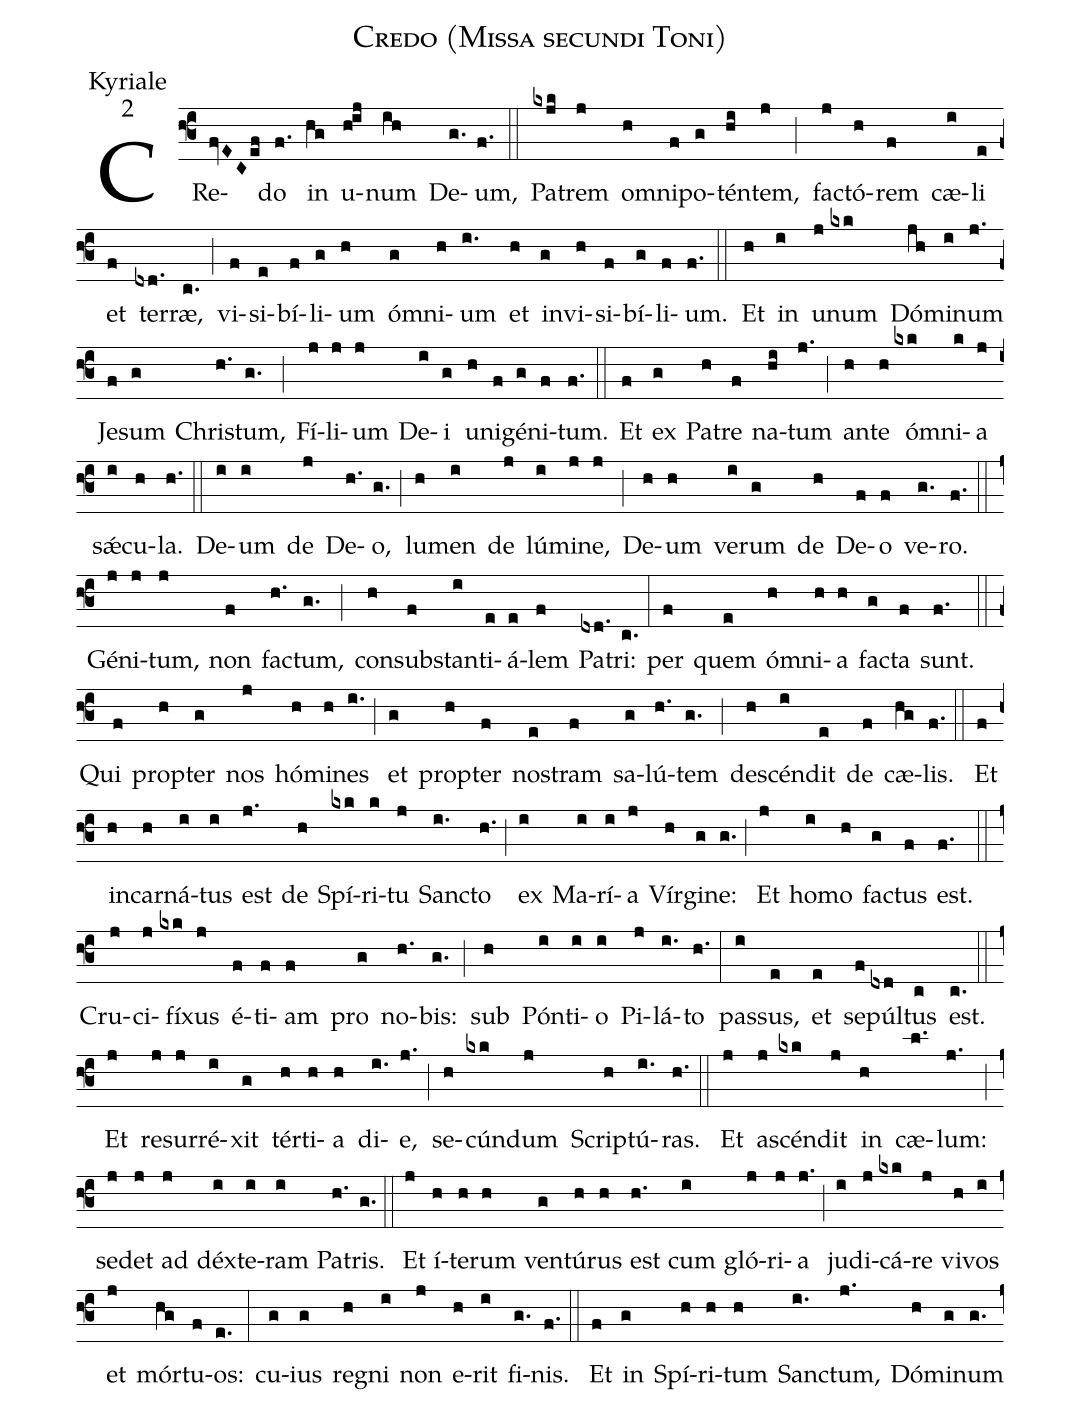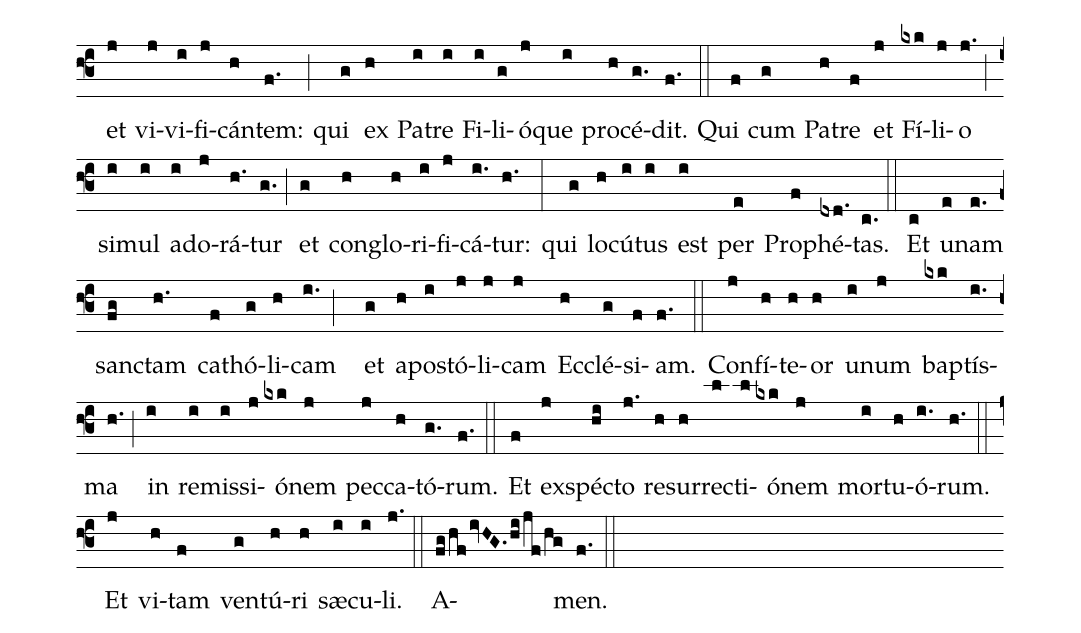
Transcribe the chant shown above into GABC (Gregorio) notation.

name:Credo (Missa secundi Toni);
office-part:Kyriale;
mode:2;
%%
(f3)CRe(fvECef)do(f.) in(hg) u(hij)num(ih) De(g.)um,(f.) (::) Pa(kxjk)trem(j) om(h)ni(f)po(g)tén(hi)tem,(j) (;) fa(j)ctó(h)rem(f) cæ(i)li(e) et(f) ter(dxd.)ræ,(c.) (;) vi(f)si(e)bí(f)li(g)um(h) óm(g)ni(h)um(i.) et(h) in(g)vi(h)si(f)bí(g)li(f)um.(f.) (::) Et(h) in(i) u(j)num(kxk) Dó(jh)mi(i)num(j.) Je(f)sum(g) Chri(h.)stum,(g.) (;) Fí(j)li(j)um(j) De(i)i(g) u(h)ni(f)gé(g)ni(f)tum.(f.) (::) Et(f) ex(g) Pa(h)tre(f) na(hi)tum(j.) (;) an(h)te(h) óm(kxk)ni(k)a(j) sǽ(i)cu(h)la.(h.) (::) De(i)um(i) de(j) De(h.)o,(g.) (;) lu(h)men(i) de(j) lú(i)mi(j)ne,(j) (;) De(h)um(h) ve(i)rum(g) de(h) De(f)o(f) ve(g.)ro.(f.) (::) Gé(j)ni(j)tum,(j) non(f) fa(h.)ctum,(g.) (;) con(h)sub(f)stan(i)ti(e)á(e)lem(f) Pa(dxd.)tri:(c.) (:) per(f) quem(e) óm(h)ni(h)a(h) fa(g)cta(f) sunt.(f.) (::) Qui(f) prop(h)ter(g) nos(j) hó(h)mi(h)nes(i.) (;) et(g) prop(h)ter(f) no(e)stram(f) sa(g)lú(h.)tem(g.) (;) de(h)scén(i)dit(e) de(f) cæ(hg)lis.(f.) (::) Et(f) in(h)car(h)ná(i)tus(i) est(j.) de(h) Spí(kxk)ri(k)tu(j) San(i.)cto(h.) (;) ex(i) Ma(i)rí(i)a(j) Vír(h)gi(g)ne:(g.) (;) Et(j) ho(i)mo(h) fa(g)ctus(f) est.(f.) (::) Cru(j)ci(j)fí(kxk)xus(j) é(f)ti(f)am(f) pro(g) no(h.)bis:(g.) (;) sub(h) Pón(i)ti(i)o(i) Pi(j)lá(i.)to(h.) (:) pas(i)sus,(e) et(e) se(f)púl(dxd)tus(c) est.(c.) (::) Et(j) re(j)sur(j)ré(i)xit(g) tér(h)ti(h)a(h) di(i.)e,(j.) (;) se(h)cún(kxk)dum(j) Scrip(h)tú(i.)ras.(h.) (::) Et(j) a(j)scén(kxk)dit(j) in(h) cæ(l.)lum:(j.) (;) se(j)det(j) ad(j) déx(i)te(i)ram(i) Pa(h.)tris.(g.) (::) Et(j) í(h)te(h)rum(h) ven(g)tú(h)rus(h) est(h.) cum(i) gló(j)ri(j)a(j.) (;) ju(i)di(j)cá(kxk)re(j) vi(h)vos(i) et(j) mór(hg)tu(f)os:(e.) (:) cu(g)ius(g) re(h)gni(i) non(j) e(h)rit(i) fi(g.)nis.(f.) (::) Et(f) in(g) Spí(h)ri(h)tum(h) San(i.)ctum,(j.) Dó(h)mi(g)num(g.) et(j) vi(j)vi(i)fi(j)cán(h)tem:(f.) (;) qui(g) ex(h) Pa(i)tre(i) Fi(i)li(g)ó(j)que(i) pro(h)cé(g.)dit.(f.) (::) Qui(f) cum(g) Pa(h)tre(f) et(j) Fí(kxk)li(j)o(j.) (;) si(i)mul(i) a(i)do(j)rá(h.)tur(g.) (;) et(g) con(h)glo(h)ri(i)fi(j)cá(i.)tur:(h.) (:) qui(g) lo(h)cú(i)tus(i) est(i) per(e) Pro(f)phé(dxd.)tas.(c.) (::) Et(c) u(e)nam(e.) san(fg)ctam(h.) ca(f)thó(g)li(h)cam(i.;) et(g) a(h)po(i)stó(j)li(j)cam(j) Ec(h)clé(g)si(f)am.(f.) (::) Con(j)fí(h)te(h)or(h) u(i)num(j) bap(kxk)tís(i.)ma(h.) (;) in(i) re(i)mis(i)si(j)ó(kxk)nem(j) pec(j)ca(h)tó(g.)rum.(f.) (::) Et(f) ex(j)spé(hi)cto(j.) re(h)sur(h)re(l)cti(l)ó(kxk)nem(j) mor(i)tu(h)ó(i.)rum.(h.) (::) Et(j) vi(h)tam(f) ven(g)tú(h)ri(h) sæ(i)cu(i)li.(j.) (::) A(fg/hf/ivHG./hi/jf/hg)men.(f.) (::)
